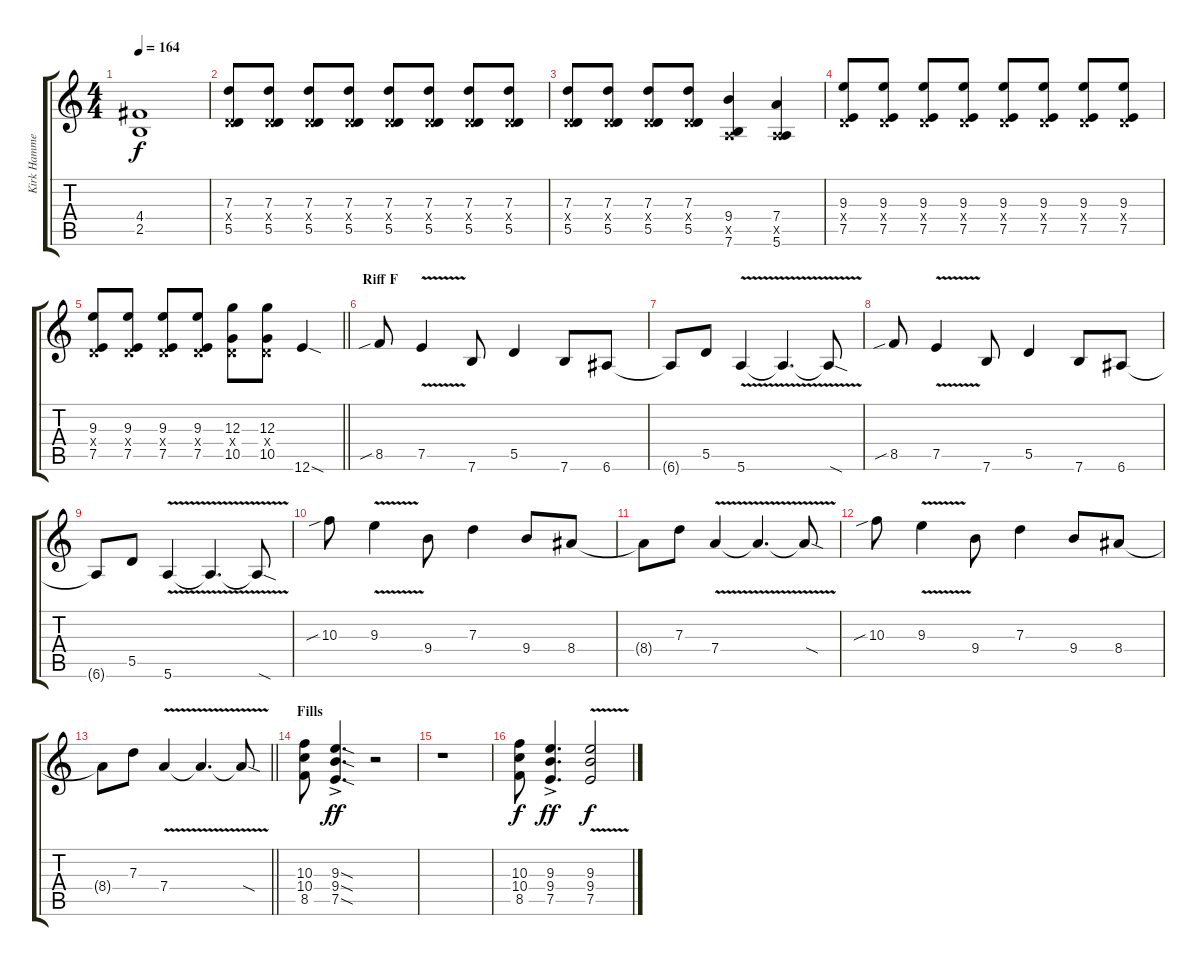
\track ("Kirk Hammett" "Kirk Hamme") {instrument distortionguitar}
\staff {score tabs}
\tuning (E4 B3 G3 D3 A2 E2) {hide}
\ts (4 4)
\tempo 164
\clef g2
\ks c
(4.4{t} 2.5{t}).1{dy f} |
(7.3 0.4{x} 5.5).8 (7.3 0.4{x} 5.5).8 (7.3 0.4{x} 5.5).8 (7.3 0.4{x} 5.5).8 (7.3 0.4{x} 5.5).8 (7.3 0.4{x} 5.5).8 (7.3 0.4{x} 5.5).8 (7.3 0.4{x} 5.5).8 |
(7.3 0.4{x} 5.5).8 (7.3 0.4{x} 5.5).8 (7.3 0.4{x} 5.5).8 (7.3 0.4{x} 5.5).8 (9.4 0.5{x} 7.6).4 (7.4 0.5{x} 5.6).4 |
(9.3 0.4{x} 7.5).8 (9.3 0.4{x} 7.5).8 (9.3 0.4{x} 7.5).8 (9.3 0.4{x} 7.5).8 (9.3 0.4{x} 7.5).8 (9.3 0.4{x} 7.5).8 (9.3 0.4{x} 7.5).8 (9.3 0.4{x} 7.5).8 |
\barLineRight lightlight
(9.3 0.4{x} 7.5).8 (9.3 0.4{x} 7.5).8 (9.3 0.4{x} 7.5).8 (9.3 0.4{x} 7.5).8 (12.3 0.4{x} 10.5).8 (12.3 0.4{x} 10.5).8 12.6{sod}.4 |
\section ("" "Riff F")
8.5{sib}.8 7.5{v}.4 7.6.8 5.5.4 7.6.8 6.6.8 |
6.6{t}.8 5.5.8 5.6{v}.4 5.6{t}.4{d} 5.6{v sod t}.8 |
8.5{sib}.8 7.5{v}.4 7.6.8 5.5.4 7.6.8 6.6.8 |
6.6{t}.8 5.5.8 5.6{v}.4 5.6{t}.4{d} 5.6{v sod t}.8 |
10.3{sib}.8 9.3{v}.4 9.4.8 7.3.4 9.4.8 8.4.8 |
8.4{t}.8 7.3.8 7.4{v}.4 7.4{t}.4{d} 7.4{v sod t}.8 |
10.3{sib}.8 9.3{v}.4 9.4.8 7.3.4 9.4.8 8.4.8 |
\barLineRight lightlight
8.4{t}.8 7.3.8 7.4{v}.4 7.4{t}.4{d} 7.4{v sod t}.8 |
\section ("" "Fills")
(10.3 10.4 8.5).8 (9.3{sod ac} 9.4{sod ac} 7.5{sod ac}).4{d dy ff} r.2 |
r.1 |
(10.3 10.4 8.5).8{dy f} (9.3{ac} 9.4{ac} 7.5{ac}).4{d dy ff} (9.3{v} 9.4{v} 7.5{v}).2{dy f}
